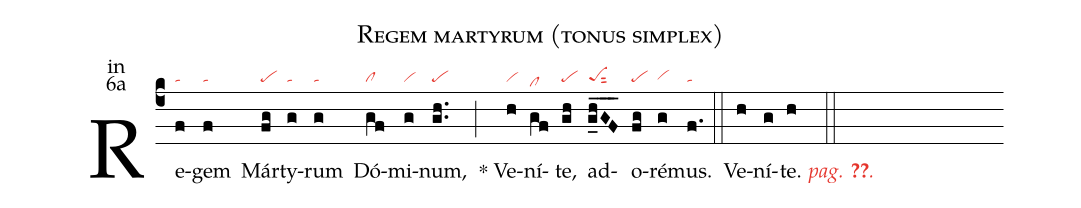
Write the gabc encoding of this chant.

name:Regem martyrum (tonus simplex);
office-part:in;
mode:6a;
nabc-lines:1;
%%
(c4) Re(f|ta)gem(f|ta) Már(fg|pe)ty(g|ta)rum(g|ta) Dó(gf|cl)mi(g|vi)num,(gh..|pe) (;)
<sp>*</sp> Ve(h|vi)ní(gf|clhd)te,(gh|pe) ad(g_h_GF__|peSsut2)o(fg|pe)ré(g|vihg)mus.(f.|ta) (::) <nlba>Ve(h)ní(g)t{e}. <c><i>pag. <v>\pageref{M-ORIP6a}</v>.</i></c></nlba>(h ::)
